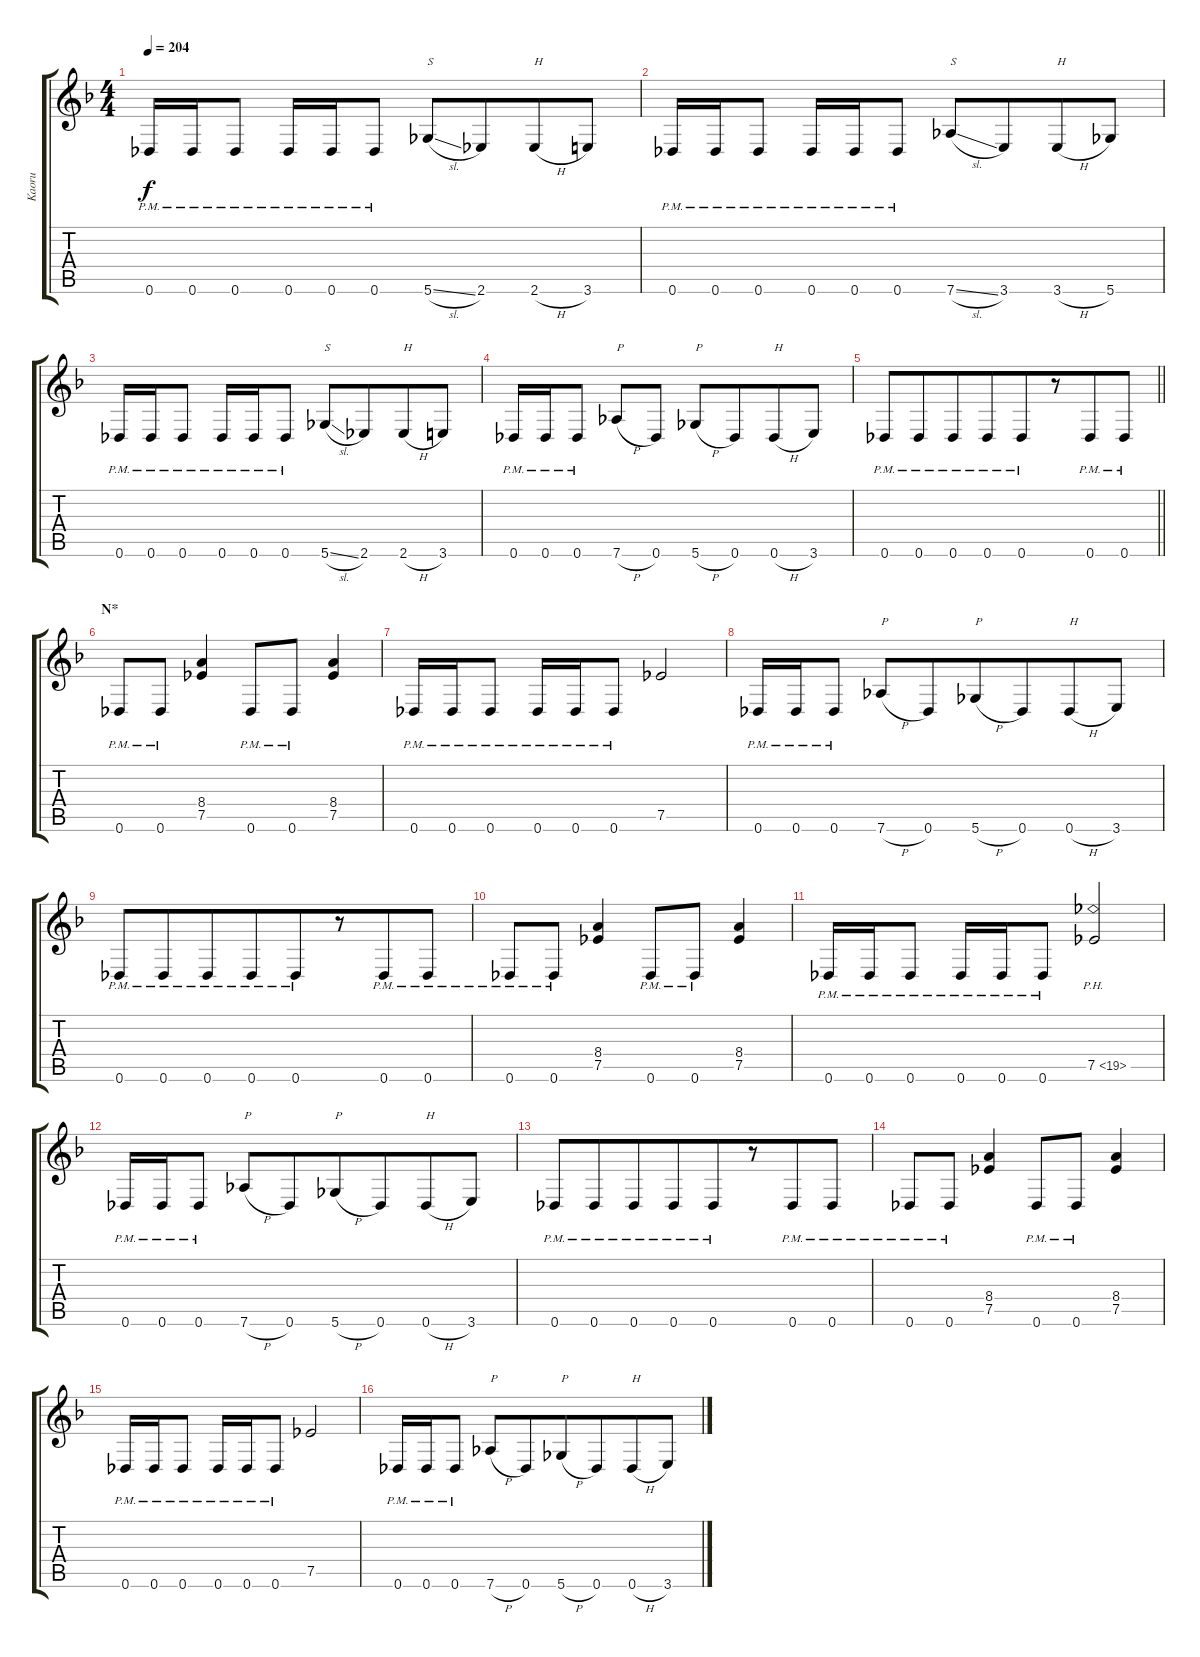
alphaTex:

\track ("Kaoru" "Kaoru") {instrument acousticguitarsteel}
\staff {score tabs}
\tuning (Eb4 Bb3 Gb3 Db3 Ab2 Db2) {hide}
\ts (4 4)
\tempo 204
\clef g2
\ks f
0.6{pm}.16{dy f} 0.6{pm}.16 0.6{pm}.8 0.6{pm}.16 0.6{pm}.16 0.6{pm}.8 5.6{sl}.8{txt "S" beam merge} 2.6.8{beam merge} 2.6{h}.8{txt "H"} 3.6.8 |
0.6{pm}.16 0.6{pm}.16 0.6{pm}.8 0.6{pm}.16 0.6{pm}.16 0.6{pm}.8 7.6{sl}.8{txt "S" beam merge} 3.6.8{beam merge} 3.6{h}.8{txt "H"} 5.6.8 |
0.6{pm}.16 0.6{pm}.16 0.6{pm}.8 0.6{pm}.16 0.6{pm}.16 0.6{pm}.8 5.6{sl}.8{txt "S" beam merge} 2.6.8{beam merge} 2.6{h}.8{txt "H"} 3.6.8 |
0.6{pm}.16 0.6{pm}.16 0.6{pm}.8 7.6{h}.8{txt "P" beam merge} 0.6.8 5.6{h}.8{txt "P"} 0.6.8{beam merge} 0.6{h}.8{txt "H"} 3.6.8 |
\barLineRight lightlight
0.6{pm}.8{beam merge} 0.6{pm}.8{beam merge} 0.6{pm}.8 0.6{pm}.8{beam merge} 0.6{pm}.8{beam merge} r.8{beam merge} 0.6{pm}.8{beam merge} 0.6{pm}.8 |
\section ("" "N*")
0.6{pm}.8{beam merge} 0.6{pm}.8 (8.4 7.5).4 0.6{pm}.8{beam merge} 0.6{pm}.8{beam merge} (8.4 7.5).4 |
0.6{pm}.16{beam merge} 0.6{pm}.16 0.6{pm}.8 0.6{pm}.16{beam merge} 0.6{pm}.16 0.6{pm}.8 7.5.2 |
0.6{pm}.16{beam merge} 0.6{pm}.16 0.6{pm}.8 7.6{h}.8{txt "P" beam merge} 0.6.8{beam merge} 5.6{h}.8{txt "P" beam merge} 0.6.8{beam merge} 0.6{h}.8{txt "H"} 3.6.8 |
0.6{pm}.8{beam merge} 0.6{pm}.8{beam merge} 0.6{pm}.8 0.6{pm}.8{beam merge} 0.6{pm}.8{beam merge} r.8{beam merge} 0.6{pm}.8{beam merge} 0.6{pm}.8 |
0.6{pm}.8{beam merge} 0.6{pm}.8 (8.4 7.5).4 0.6{pm}.8{beam merge} 0.6{pm}.8{beam merge} (8.4 7.5).4 |
0.6{pm}.16{beam merge} 0.6{pm}.16 0.6{pm}.8 0.6{pm}.16{beam merge} 0.6{pm}.16 0.6{pm}.8 7.5{ph 12}.2 |
0.6{pm}.16{beam merge} 0.6{pm}.16 0.6{pm}.8 7.6{h}.8{txt "P" beam merge} 0.6.8{beam merge} 5.6{h}.8{txt "P" beam merge} 0.6.8{beam merge} 0.6{h}.8{txt "H"} 3.6.8 |
0.6{pm}.8{beam merge} 0.6{pm}.8{beam merge} 0.6{pm}.8 0.6{pm}.8{beam merge} 0.6{pm}.8{beam merge} r.8{beam merge} 0.6{pm}.8{beam merge} 0.6{pm}.8 |
0.6{pm}.8{beam merge} 0.6{pm}.8 (8.4 7.5).4 0.6{pm}.8{beam merge} 0.6{pm}.8{beam merge} (8.4 7.5).4 |
0.6{pm}.16{beam merge} 0.6{pm}.16 0.6{pm}.8 0.6{pm}.16{beam merge} 0.6{pm}.16 0.6{pm}.8 7.5.2 |
0.6{pm}.16{beam merge} 0.6{pm}.16 0.6{pm}.8 7.6{h}.8{txt "P" beam merge} 0.6.8{beam merge} 5.6{h}.8{txt "P" beam merge} 0.6.8{beam merge} 0.6{h}.8{txt "H"} 3.6.8
